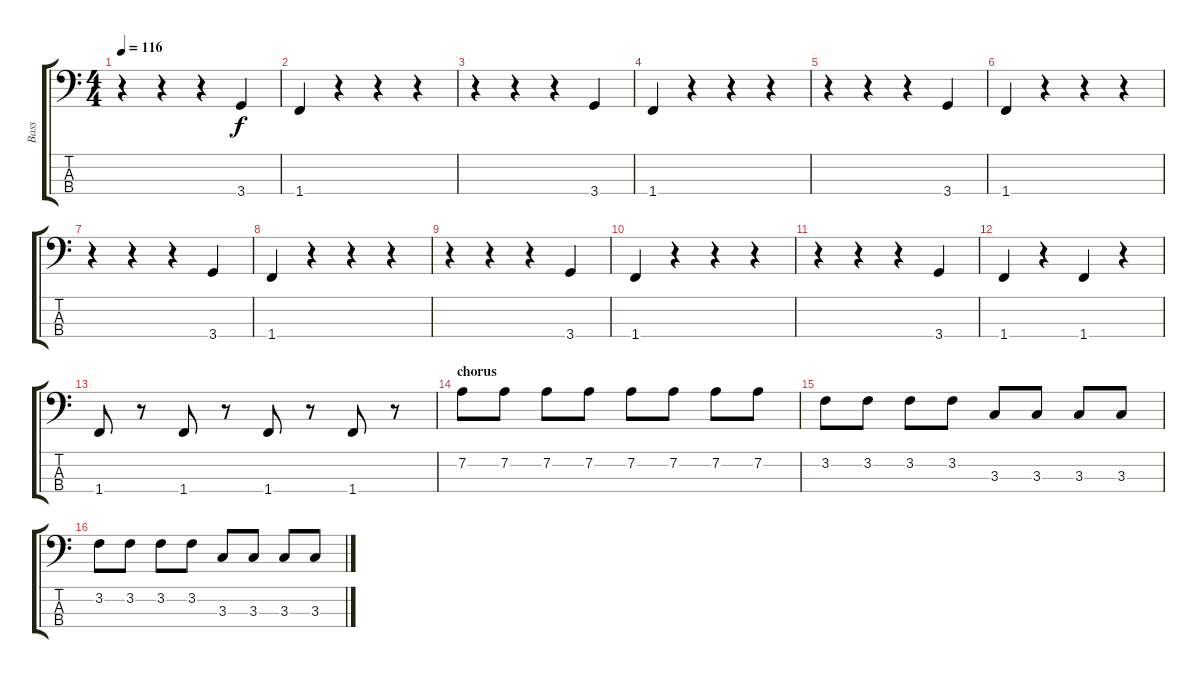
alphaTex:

\track ("Bass" "Bass") {instrument electricbassfinger}
\staff {score tabs}
\tuning (G2 D2 A1 E1) {hide}
\ts (4 4)
\tempo 116
\clef f4
\ks c
r.4{dy f} r.4 r.4 3.4.4 |
1.4.4 r.4 r.4 r.4 |
r.4 r.4 r.4 3.4.4 |
1.4.4 r.4 r.4 r.4 |
r.4 r.4 r.4 3.4.4 |
1.4.4 r.4 r.4 r.4 |
r.4 r.4 r.4 3.4.4 |
1.4.4 r.4 r.4 r.4 |
r.4 r.4 r.4 3.4.4 |
1.4.4 r.4 r.4 r.4 |
r.4 r.4 r.4 3.4.4 |
1.4.4 r.4 1.4.4 r.4 |
1.4.8 r.8 1.4.8 r.8 1.4.8 r.8 1.4.8 r.8 |
\section ("" "chorus")
7.2.8 7.2.8 7.2.8 7.2.8 7.2.8 7.2.8 7.2.8 7.2.8 |
3.2.8 3.2.8 3.2.8 3.2.8 3.3.8 3.3.8 3.3.8 3.3.8 |
3.2.8 3.2.8 3.2.8 3.2.8 3.3.8 3.3.8 3.3.8 3.3.8
